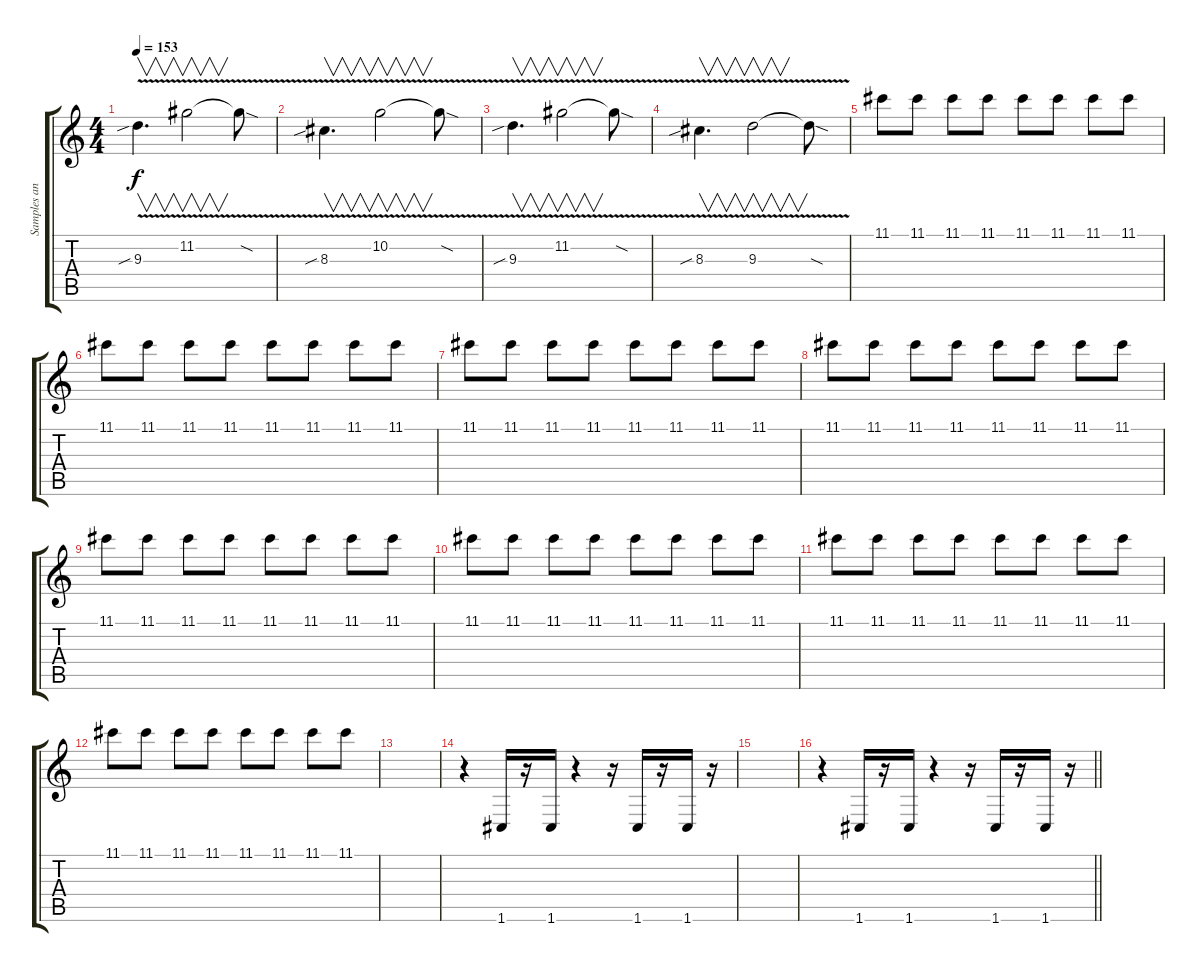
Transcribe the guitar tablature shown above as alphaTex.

\track ("Samples and Effects" "Samples an") {instrument distortionguitar}
\staff {score tabs}
\tuning (D4 A3 F3 C3 G2 C2) {hide}
\ts (4 4)
\tempo 153
\clef g2
\ks c
9.3{v sib}.4{v d dy f} 11.2{v}.2{v} 11.2{sod t}.8 |
8.3{v sib}.4{v d} 10.2{v}.2{v} 10.2{sod t}.8 |
9.3{v sib}.4{v d} 11.2{v}.2{v} 11.2{sod t}.8 |
8.3{v sib}.4{v d} 9.3{v}.2{v} 9.3{sod t}.8 |
11.1.8 11.1.8 11.1.8 11.1.8 11.1.8 11.1.8 11.1.8 11.1.8 |
11.1.8 11.1.8 11.1.8 11.1.8 11.1.8 11.1.8 11.1.8 11.1.8 |
11.1.8 11.1.8 11.1.8 11.1.8 11.1.8 11.1.8 11.1.8 11.1.8 |
11.1.8 11.1.8 11.1.8 11.1.8 11.1.8 11.1.8 11.1.8 11.1.8 |
11.1.8 11.1.8 11.1.8 11.1.8 11.1.8 11.1.8 11.1.8 11.1.8 |
11.1.8 11.1.8 11.1.8 11.1.8 11.1.8 11.1.8 11.1.8 11.1.8 |
11.1.8 11.1.8 11.1.8 11.1.8 11.1.8 11.1.8 11.1.8 11.1.8 |
11.1.8 11.1.8 11.1.8 11.1.8 11.1.8 11.1.8 11.1.8 11.1.8 |
|
r.4 1.6.16 r.16 1.6.16 r.4 r.16 1.6.16 r.16 1.6.16 r.16 |
|
\barLineRight lightlight
r.4 1.6.16 r.16 1.6.16 r.4 r.16 1.6.16 r.16 1.6.16 r.16
